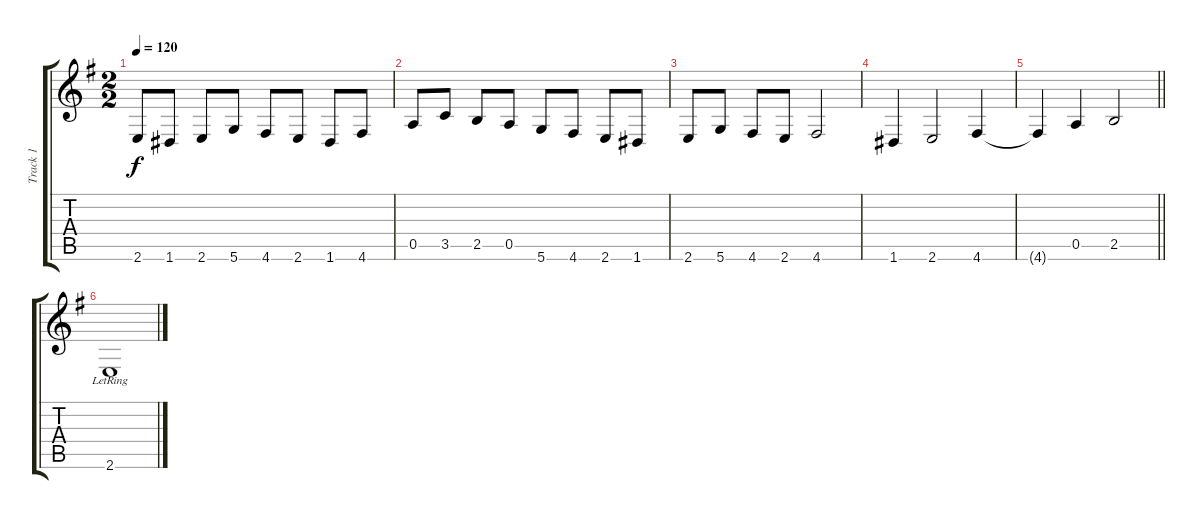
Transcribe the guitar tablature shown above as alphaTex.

\track ("Track 1" "Track 1") {instrument acousticguitarnylon}
\staff {score tabs}
\tuning (E4 B3 G3 D3 A2 D2) {hide}
\ts (2 2)
\tempo 120
\clef g2
\ks eminor
2.6.8{dy f} 1.6.8 2.6.8 5.6.8 4.6.8 2.6.8 1.6.8 4.6.8 |
0.5.8 3.5.8 2.5.8 0.5.8 5.6.8 4.6.8 2.6.8 1.6.8 |
2.6.8 5.6.8 4.6.8 2.6.8 4.6.2 |
1.6.4 2.6.2 4.6.4 |
\barLineRight lightlight
4.6{t}.4 0.5.4 2.5.2 |
2.6{lr}.1
